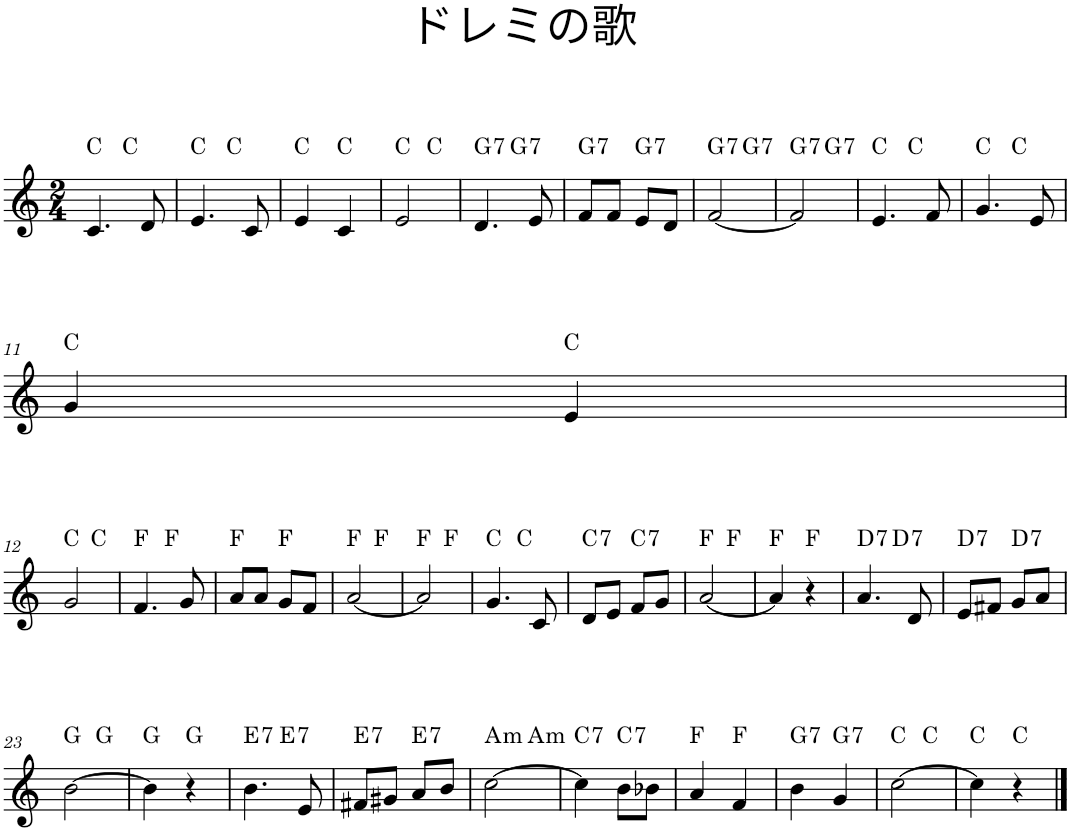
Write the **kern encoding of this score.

**kern	**harte
*part1	*part1
*staff1	*
*I"Piano	*
*I'Pno.	*
*clefG2	*
*k[]	*
*M2/4	*
=1	=1
*^	*
4.c/	4ryy	C:maj
.	4ryy	C:maj
8d/	.	.
=2	=2	=2
4.e/	4ryy	C:maj
.	4ryy	C:maj
8c/	.	.
*v	*v	*
=3	=3
4e/	C:maj
4c/	C:maj
=4	=4
*^	*
2e/	4ryy	C:maj
.	4ryy	C:maj
=5	=5	=5
!	!	!LO:H:kt=7
4.d/	4ryy	G:7
!	!	!LO:H:kt=7
.	4ryy	G:7
8e/	.	.
=6	=6	=6
!	!	!LO:H:kt=7
*v	*v	*
8f/L	G:7
8f/J	.
!	!LO:H:kt=7
8e/L	G:7
8d/J	.
=7	=7
!	!LO:H:kt=7
*^	*
[<2f/	4ryy	G:7
!	!	!LO:H:kt=7
.	4ryy	G:7
=8	=8	=8
!	!	!LO:H:kt=7
2f/]	4ryy	G:7
!	!	!LO:H:kt=7
.	4ryy	G:7
=9	=9	=9
4.e/	4ryy	C:maj
.	4ryy	C:maj
8f/	.	.
=10	=10	=10
4.g/	4ryy	C:maj
.	4ryy	C:maj
8e/	.	.
*v	*v	*
!!LO:LB:g=z
=11	=11
4g/	C:maj
4e/	C:maj
!!LO:LB:g=z
=12	=12
*^	*
2g/	4ryy	C:maj
.	4ryy	C:maj
=13	=13	=13
4.f/	4ryy	F:maj
.	4ryy	F:maj
8g/	.	.
*v	*v	*
=14	=14
8a/L	F:maj
8a/J	.
8g/L	F:maj
8f/J	.
=15	=15
*^	*
[<2a/	4ryy	F:maj
.	4ryy	F:maj
=16	=16	=16
2a/]	4ryy	F:maj
.	4ryy	F:maj
=17	=17	=17
4.g/	4ryy	C:maj
.	4ryy	C:maj
8c/	.	.
=18	=18	=18
!	!	!LO:H:kt=7
*v	*v	*
8d/L	C:7
8e/J	.
!	!LO:H:kt=7
8f/L	C:7
8g/J	.
=19	=19
*^	*
[<2a/	4ryy	F:maj
.	4ryy	F:maj
*v	*v	*
=20	=20
4a/]	F:maj
4r	F:maj
=21	=21
!	!LO:H:kt=7
*^	*
4.a/	4ryy	D:7
!	!	!LO:H:kt=7
.	4ryy	D:7
8d/	.	.
=22	=22	=22
!	!	!LO:H:kt=7
*v	*v	*
8e/L	D:7
8f#X/J	.
!	!LO:H:kt=7
8g/L	D:7
8a/J	.
!!LO:LB:g=z
=23	=23
*^	*
[>2b\	4ryy	G:maj
.	4ryy	G:maj
*v	*v	*
=24	=24
4b\]	G:maj
4r	G:maj
=25	=25
!	!LO:H:kt=7
*^	*
4.b\	4ryy	E:7
!	!	!LO:H:kt=7
.	4ryy	E:7
8e/	.	.
=26	=26	=26
!	!	!LO:H:kt=7
*v	*v	*
8f#X/L	E:7
8g#X/J	.
!	!LO:H:kt=7
8a/L	E:7
8b/J	.
=27	=27
!	!LO:H:kt=m
*^	*
[>2cc\	4ryy	A:min
!	!	!LO:H:kt=m
.	4ryy	A:min
=28	=28	=28
!	!	!LO:H:kt=7
*v	*v	*
4cc\]	C:7
!	!LO:H:kt=7
8b\L	C:7
8b-X\J	.
=29	=29
4a/	F:maj
4f/	F:maj
=30	=30
!	!LO:H:kt=7
4b\	G:7
!	!LO:H:kt=7
4g/	G:7
=31	=31
*^	*
[>2cc\	4ryy	C:maj
.	4ryy	C:maj
*v	*v	*
=32	=32
4cc\]	C:maj
4r	C:maj
==	==
*-	*-
